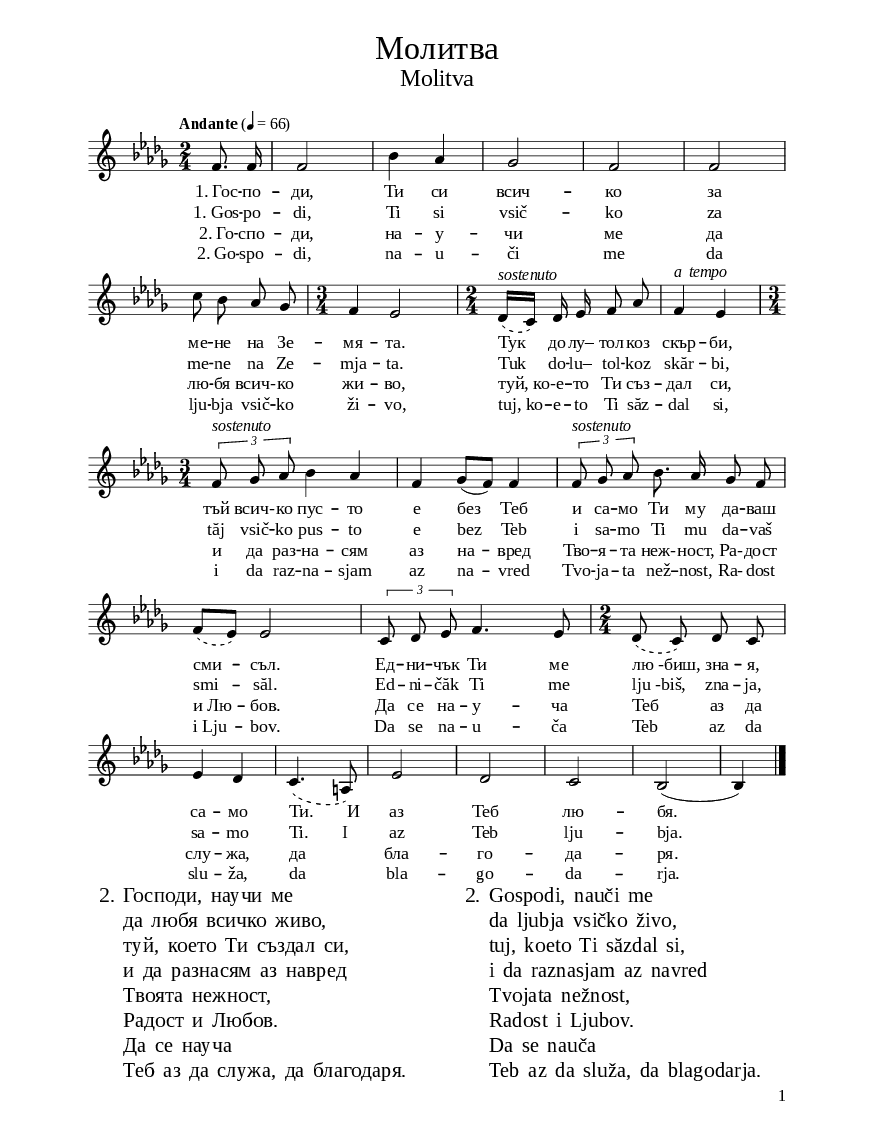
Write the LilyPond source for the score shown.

\version "2.24.1"

% include paper part and global functions
\include "include/globals.ily"

\bookpart {
  \label #'ref179
  \tocItem \markup "Молитва (Господи, Ти Си) – Molitva (Gospodi, Ti Si) "
  \include "include/bookpart-paper.ily"
  \score {
    \include "include/score-layout.ily"

    \new Voice \absolute {
      \clef treble
      \key bes \minor
      \time 2/4
      \tempoFunc "Andante" 4 "66"
      \autoBeamOff
      \partial 4
      f'8.  f'16 | % 2
      f'2 | % 3
      bes'4  as'4 | % 4
      ges'2 | % 5
      f'2 | % 6
      f'2 \break | % 7
      c''8  bes'8  as'8  ges'8 | % 8
      \time 3/4  | % 8
      f'4  es'2 | % 9
      \time 2/4  | % 9

      \slurDashed  des'16^\markup { \italic {sostenuto} }  [(
      c'16 )] \slurSolid
      des'16  es'16
      f'8  as'8 |
      f'4 ^\markup{ \italic {a tempo} }  es'4 \break | % 11
      \time 3/4  | % 11
      \times 2/3  {
        f'8 ^\markup{ \italic {sostenuto} }  ges'8
        as'8
      }
      bes'4  as'4 | % 12
      f'4  ges'8 ( [  f'8 ) ]  f'4 | % 13
      \times 2/3  {
        f'8 ^\markup{ \italic {sostenuto} }  ges'8
        as'8
      }
      bes'8.  as'16  ges'8  f'8 \break | % 14
      \slurDashed  f'8 ( [ \slurSolid  es'8 ) ]  es'2
      | % 15

      \times 2/3  {
        c'8  des'8  es'8
      }
      f'4.  es'8 | % 16
      \time 2/4  | % 16
      \slurDashed  des'8 (  \slurSolid  c'8 )
      des'8  c'8 \break | % 17
      es'4  des'4 | % 18
      \slurDashed  c'4. ( \slurSolid  a8 ) | % 19
      es'2 |
      des'2 | % 21
      c'2 | % 22
      bes2 ( | bes4 ) \bar "|."
    }

    \addlyrics {
      "1. Гос" -- по -- ди, Ти си всич -- ко
      за ме -- не на Зе -- мя -- та. Тук
      до -- лу– тол -- коз скър --
      би, тъй "всич-" -- ко пус -- то е
      без  Теб и са -- мо Ти му да
      -- ваш сми -- съл. Ед -- ни -- чък
      Ти ме лю_-биш, зна -- я, са -- мо
      "Ти.        И" аз Теб лю -- бя.}
      \addlyrics {
        "1. Gos" -- po -- di, Ti si vsič -- ko
        za me -- ne na Ze -- mja -- ta. Tuk
        do -- lu– tol -- koz skăr --
        bi, tăj vsič -- ko pus -- to e
        bez  Teb i sa -- mo Ti mu da
        -- vaš smi -- săl. Ed -- ni -- čăk
        Ti me lju_-biš, zna -- ja, sa -- mo
        "Ti.        I" az Teb lju -- bja.}

        \addlyrics {

          "2. Го" -- спо -- ди, на -- у -- чи ме
          да лю -- бя "всич-" -- ко жи -- во,
          туй,_ко -- "-е" -- то Ти съз -- дал си,
          и да раз -- на -- сям аз на -- вред
          Тво -- я -- та "неж-" -- ност,
          "Ра-" -- дост и_Лю -- бов.
          Да се на -- у -- ча
          Теб  аз да слу -- жа, да  бла -- го --  да -- ря.

        }

        \addlyrics {

          "2. Go" -- spo -- di, na -- u -- či me
          da lju -- bja vsič -- ko ži -- vo,
          tuj,_ko -- e -- to Ti săz -- dal si,
          i da raz -- na -- sjam az na -- vred
          Tvo -- ja -- ta než -- nost,
          "Ra-" -- dost i_Lju -- bov.
          Da se na -- u -- ča
          Teb  az da slu -- ža, da  bla -- go --  da -- rja.

        }



        \header {
          title = \titleFunc "Молитва" "Molitva"
        }

        \midi{}

      } % score

      \markup \fontsize #bgCoupletFontSize {
        \hspace #1
        \override #`(baseline-skip . ,bgCoupletBaselineSkip)
        \column {
          \line {   2. Господи, научи ме}
          \line {   "   " да любя всичко живо,}
          \line {   "   " туй, което Ти създал си,}
          \line {   "   "  и да разнасям аз навред}
          \line {   "   "   Твоята нежност,}
          \line {   "   " Радост и Любов. }
          \line {   "   "  Да се науча}
          \line {   "   "  Теб  аз да служа, да  благодаря.}

        }

        \hspace #5
        \override #`(baseline-skip . ,bgCoupletBaselineSkip)
        \column {
          \line {   2. Gospodi, nauči me}
          \line {   "   " da ljubja vsičko živo,}
          \line {   "   " tuj, koeto Ti săzdal si,}
          \line {   "   "  i da raznasjam az navred}
          \line {   "   "   Tvojata nežnost,}
          \line {   "   " Radost i Ljubov. }
          \line {   "   "  Da se nauča}
          \line {   "   "  Teb  az da služa, da  blagodarja.}

        } %column
      } % markup
      \markup \empty-two

      % include foreign translation(s) of the song
      \version "2.24.0"

\markup \fill-line { \fontsize #deTitleFontSize "Gebet" }
\markup \null
\markup \null
\markup \fontsize #deCoupletFontSize {
  \hspace #16
  \override #`(baseline-skip . ,deCoupletBaselineSkip)

  \column {
    \line { 1. Herr, du bist alles für mich,}

    \line { "   "hier unten – so viel Trauer,}

    \line { "   "alles ist so öde ohne Dich}

    \line { "   "und nur Du verleihst ihm Bedeutung.}

    \line { "   "Einzig Du liebst mich,}

    \line { "   "ich weiß, nur Du.}

    \line { "   "Ich liebe dich. }

    \line { " " }

    \line { 2. Herr, lehre mich,}

    \line { "   "alles Lebendige zu lieben,}

    \line { "   "das, was du geschaffen hast,}

    \line { "   "und dass ich überall deine Zartheit,}

    \line { "   "Freude und Liebe verbreite.}

    \line { "   "Möge ich lernen, }

    \line { "   "Dir zu dienen,}

    \line { "   "zu danken. }

  }
}

    } % bookpart

    % Più mosso
    %
